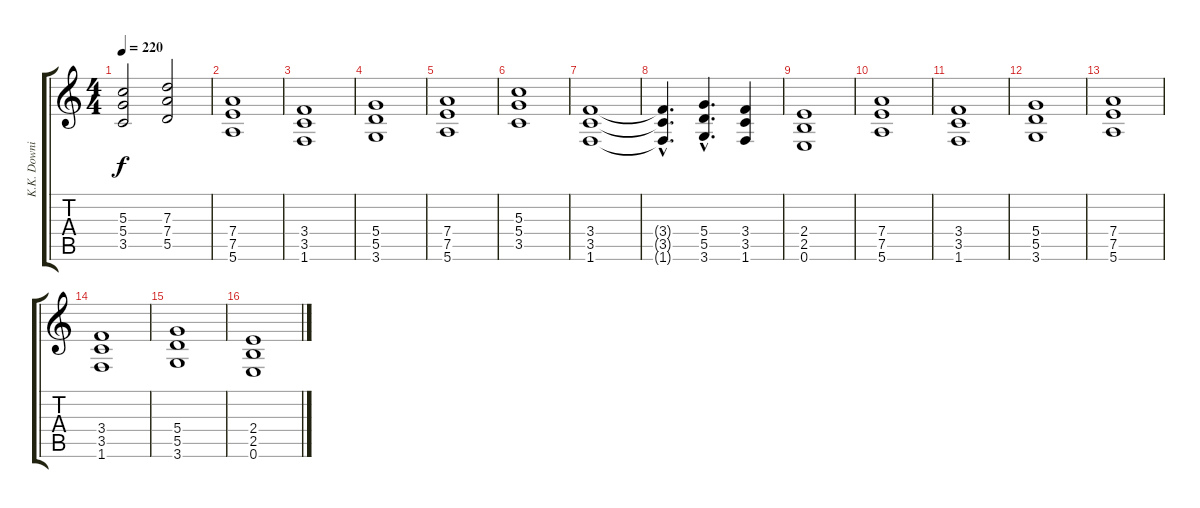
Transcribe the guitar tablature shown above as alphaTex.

\track ("K.K. Downing" "K.K. Downi") {instrument distortionguitar}
\staff {score tabs}
\tuning (E4 B3 G3 D3 A2 E2) {hide}
\ts (4 4)
\tempo 220
\clef g2
\ks c
(5.3 5.4 3.5).2{dy f} (7.3 7.4 5.5).2 |
(7.4 7.5 5.6).1 |
(3.4 3.5 1.6).1 |
(5.4 5.5 3.6).1 |
(7.4 7.5 5.6).1 |
(5.3 5.4 3.5).1 |
(3.4 3.5 1.6).1 |
(3.4{hac t} 3.5{hac t} 1.6{hac t}).4{d} (5.4{hac} 5.5{hac} 3.6{hac}).4{d} (3.4 3.5 1.6).4 |
(2.4 2.5 0.6).1 |
(7.4 7.5 5.6).1 |
(3.4 3.5 1.6).1 |
(5.4 5.5 3.6).1 |
(7.4 7.5 5.6).1 |
(3.4 3.5 1.6).1 |
(5.4 5.5 3.6).1 |
(2.4 2.5 0.6).1
